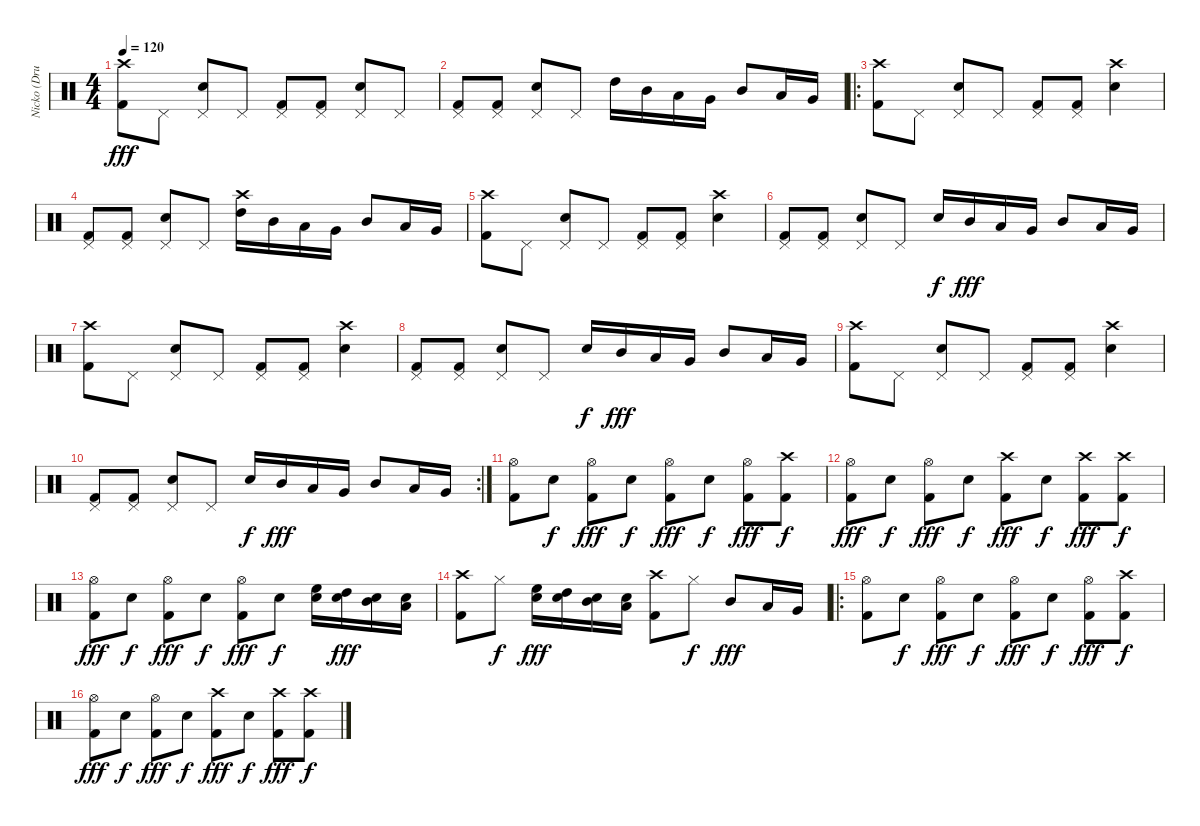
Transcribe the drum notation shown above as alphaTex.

\track ("Nicko (Drums)" "Nicko (Dru") {instrument percussion}
\staff {score}
\articulation defaults
\ts (4 4)
\tempo 120
\clef neutral
\ks c
("Crash high (hit)" "Kick (hit) 2").8{dy fff} "Pedal Hi-Hat (hit)".8 ("Pedal Hi-Hat (hit)" "Snare (hit) 2").8 "Pedal Hi-Hat (hit)".8 ("Pedal Hi-Hat (hit)" "Kick (hit) 2").8 ("Pedal Hi-Hat (hit)" "Kick (hit) 2").8 ("Pedal Hi-Hat (hit)" "Snare (hit) 2").8 "Pedal Hi-Hat (hit)".8 |
("Pedal Hi-Hat (hit)" "Kick (hit) 2").8 ("Pedal Hi-Hat (hit)" "Kick (hit) 2").8 ("Pedal Hi-Hat (hit)" "Snare (hit) 2").8 "Pedal Hi-Hat (hit)".8 "High Tom (hit)".16 "Mid Tom (hit)".16 "Low Tom (hit)".16 "Very Low Tom (hit)".16 "Mid Tom (hit)".8 "Low Tom (hit)".16 "Very Low Tom (hit)".16 |
\ro
("Crash high (hit)" "Kick (hit) 2").8 "Pedal Hi-Hat (hit)".8 ("Pedal Hi-Hat (hit)" "Snare (hit) 2").8 "Pedal Hi-Hat (hit)".8 ("Pedal Hi-Hat (hit)" "Kick (hit) 2").8 ("Pedal Hi-Hat (hit)" "Kick (hit) 2").8 ("Crash high (hit)" "Snare (hit) 2").4 |
("Pedal Hi-Hat (hit)" "Kick (hit) 2").8 ("Pedal Hi-Hat (hit)" "Kick (hit) 2").8 ("Pedal Hi-Hat (hit)" "Snare (hit) 2").8 "Pedal Hi-Hat (hit)".8 ("High Tom (hit)" "Crash high (hit)").16 "Mid Tom (hit)".16 "Low Tom (hit)".16 "Very Low Tom (hit)".16 "Mid Tom (hit)".8 "Low Tom (hit)".16 "Very Low Tom (hit)".16 |
("Crash high (hit)" "Kick (hit) 2").8 "Pedal Hi-Hat (hit)".8 ("Pedal Hi-Hat (hit)" "Snare (hit) 2").8 "Pedal Hi-Hat (hit)".8 ("Pedal Hi-Hat (hit)" "Kick (hit) 2").8 ("Pedal Hi-Hat (hit)" "Kick (hit) 2").8 ("Crash high (hit)" "Snare (hit) 2").4 |
("Pedal Hi-Hat (hit)" "Kick (hit) 2").8 ("Pedal Hi-Hat (hit)" "Kick (hit) 2").8 ("Pedal Hi-Hat (hit)" "Snare (hit) 2").8 "Pedal Hi-Hat (hit)".8 "Snare (hit) 2".16{dy f} "Mid Tom (hit)".16{dy fff} "Low Tom (hit)".16 "Very Low Tom (hit)".16 "Mid Tom (hit)".8 "Low Tom (hit)".16 "Very Low Tom (hit)".16 |
("Crash high (hit)" "Kick (hit) 2").8 "Pedal Hi-Hat (hit)".8 ("Pedal Hi-Hat (hit)" "Snare (hit) 2").8 "Pedal Hi-Hat (hit)".8 ("Pedal Hi-Hat (hit)" "Kick (hit) 2").8 ("Pedal Hi-Hat (hit)" "Kick (hit) 2").8 ("Crash high (hit)" "Snare (hit) 2").4 |
("Pedal Hi-Hat (hit)" "Kick (hit) 2").8 ("Pedal Hi-Hat (hit)" "Kick (hit) 2").8 ("Pedal Hi-Hat (hit)" "Snare (hit) 2").8 "Pedal Hi-Hat (hit)".8 "Snare (hit) 2".16{dy f} "Mid Tom (hit)".16{dy fff} "Low Tom (hit)".16 "Very Low Tom (hit)".16 "Mid Tom (hit)".8 "Low Tom (hit)".16 "Very Low Tom (hit)".16 |
("Crash high (hit)" "Kick (hit) 2").8 "Pedal Hi-Hat (hit)".8 ("Pedal Hi-Hat (hit)" "Snare (hit) 2").8 "Pedal Hi-Hat (hit)".8 ("Pedal Hi-Hat (hit)" "Kick (hit) 2").8 ("Pedal Hi-Hat (hit)" "Kick (hit) 2").8 ("Crash high (hit)" "Snare (hit) 2").4 |
\rc 2
("Pedal Hi-Hat (hit)" "Kick (hit) 2").8 ("Pedal Hi-Hat (hit)" "Kick (hit) 2").8 ("Pedal Hi-Hat (hit)" "Snare (hit) 2").8 "Pedal Hi-Hat (hit)".8 "Snare (hit) 2".16{dy f} "Mid Tom (hit)".16{dy fff} "Low Tom (hit)".16 "Very Low Tom (hit)".16 "Mid Tom (hit)".8 "Low Tom (hit)".16 "Very Low Tom (hit)".16 |
("Hi-Hat (open)" "Kick (hit) 2").8 "Snare (hit) 2".8{dy f} ("Hi-Hat (open)" "Kick (hit) 2").8{dy fff} "Snare (hit) 2".8{dy f} ("Hi-Hat (open)" "Kick (hit) 2").8{dy fff} "Snare (hit) 2".8{dy f} ("Hi-Hat (open)" "Kick (hit) 2").8{dy fff} ("Crash high (hit)" "Kick (hit) 2").8{dy f} |
("Hi-Hat (open)" "Kick (hit) 2").8{dy fff} "Snare (hit) 2".8{dy f} ("Hi-Hat (open)" "Kick (hit) 2").8{dy fff} "Snare (hit) 2".8{dy f} ("Crash high (hit)" "Kick (hit) 2").8{dy fff} "Snare (hit) 2".8{dy f} ("Crash high (hit)" "Kick (hit) 2").8{dy fff} ("Crash high (hit)" "Kick (hit) 2").8{dy f} |
("Hi-Hat (open)" "Kick (hit) 2").8{dy fff} "Snare (hit) 2".8{dy f} ("Hi-Hat (open)" "Kick (hit) 2").8{dy fff} "Snare (hit) 2".8{dy f} ("Hi-Hat (open)" "Kick (hit) 2").8{dy fff} "Snare (hit) 2".8{dy f} ("Snare (hit) 2" "High Floor Tom (hit)").16 ("Snare (hit) 2" "High Tom (hit)").16{dy fff} ("Snare (hit) 2" "Mid Tom (hit)").16 ("Snare (hit) 2" "Low Tom (hit)").16 |
("Crash high (hit)" "Kick (hit) 2").8 "Hi-Hat (closed)".8{dy f} ("Snare (hit) 2" "High Floor Tom (hit)").16{dy fff} ("Snare (hit) 2" "High Tom (hit)").16 ("Snare (hit) 2" "Mid Tom (hit)").16 ("Snare (hit) 2" "Low Tom (hit)").16 ("Crash high (hit)" "Kick (hit) 2").8 "Hi-Hat (closed)".8{dy f} "Mid Tom (hit)".8{dy fff} "Low Tom (hit)".16 "Very Low Tom (hit)".16 |
\ro
("Hi-Hat (open)" "Kick (hit) 2").8 "Snare (hit) 2".8{dy f} ("Hi-Hat (open)" "Kick (hit) 2").8{dy fff} "Snare (hit) 2".8{dy f} ("Hi-Hat (open)" "Kick (hit) 2").8{dy fff} "Snare (hit) 2".8{dy f} ("Hi-Hat (open)" "Kick (hit) 2").8{dy fff} ("Crash high (hit)" "Kick (hit) 2").8{dy f} |
("Hi-Hat (open)" "Kick (hit) 2").8{dy fff} "Snare (hit) 2".8{dy f} ("Hi-Hat (open)" "Kick (hit) 2").8{dy fff} "Snare (hit) 2".8{dy f} ("Crash high (hit)" "Kick (hit) 2").8{dy fff} "Snare (hit) 2".8{dy f} ("Crash high (hit)" "Kick (hit) 2").8{dy fff} ("Crash high (hit)" "Kick (hit) 2").8{dy f}
